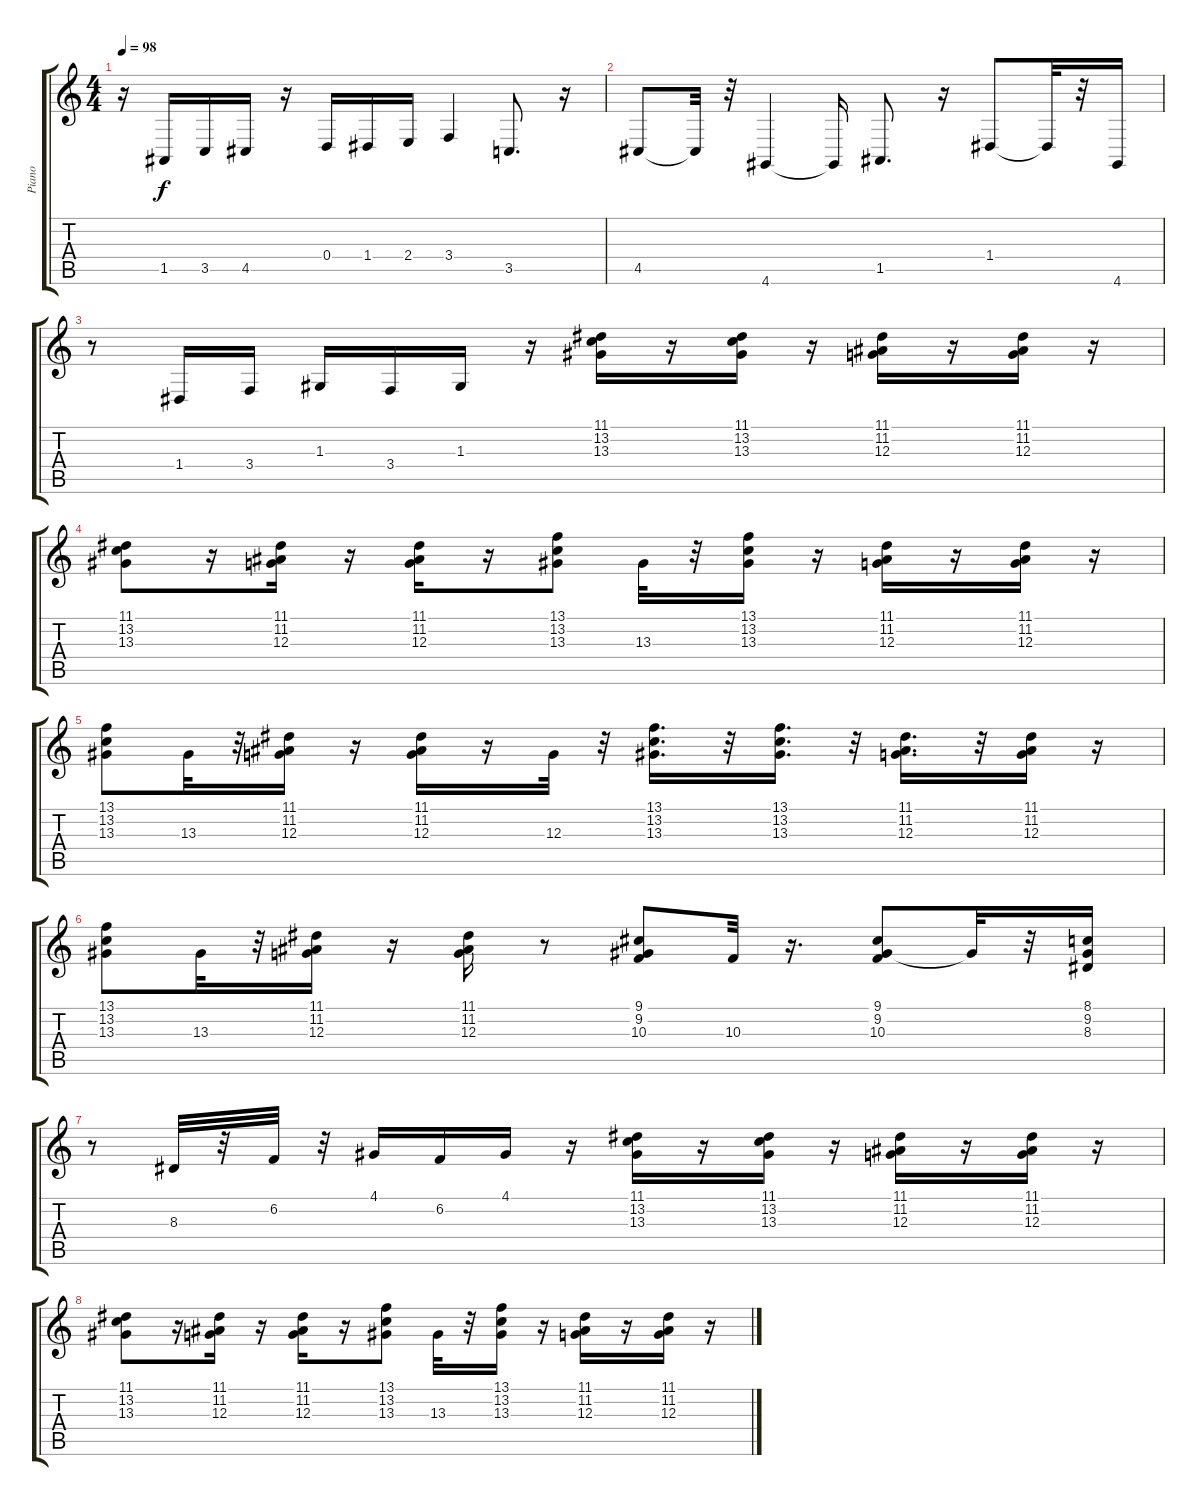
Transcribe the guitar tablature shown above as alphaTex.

\track ("Piano" "Piano") {instrument brightacousticpiano}
\staff {score tabs}
\tuning (E4 B3 G3 D3 A2 E2) {hide}
\ts (4 4)
\tempo 98
\clef g2
\ks c
r.16{dy f} 1.5.16 3.5.16 4.5.16 r.16 0.4.16 1.4.16 2.4.16 3.4.4 3.5.8{d} r.16 |
4.5.8 4.5{t}.32 r.32 4.6.4 4.6{t}.16 1.5.8{d} r.16 1.4.8 1.4{t}.32 r.32 4.6.16 |
r.8 1.4.16 3.4.16 1.3.16 3.4.16 1.3.16 r.16 (11.1 13.2 13.3).16 r.16 (11.1 13.2 13.3).16 r.16 (11.1 11.2 12.3).16 r.16 (11.1 11.2 12.3).16 r.16 |
(11.1 13.2 13.3).8 r.16 (11.1 11.2 12.3).16 r.16 (11.1 11.2 12.3).16 r.16 (13.1 13.2 13.3).8 13.3.32 r.32 (13.1 13.2 13.3).16 r.16 (11.1 11.2 12.3).16 r.16 (11.1 11.2 12.3).16 r.16 |
(13.1 13.2 13.3).8 13.3.32 r.32 (11.1 11.2 12.3).16 r.16 (11.1 11.2 12.3).16 r.16 12.3.32 r.32 (13.1 13.2 13.3).16{d} r.32 (13.1 13.2 13.3).16{d} r.32 (11.1 11.2 12.3).16{d} r.32 (11.1 11.2 12.3).16 r.16 |
(13.1 13.2 13.3).8 13.3.32 r.32 (11.1 11.2 12.3).16 r.16 (11.1 11.2 12.3).16 r.8 (9.1 9.2 10.3).8 10.3.32 r.16{d} (9.1 9.2 10.3).8 9.2{t}.32 r.32 (8.1 9.2 8.3).16 |
r.8 8.3.32 r.32 6.2.32 r.32 4.1.16 6.2.16 4.1.16 r.16 (11.1 13.2 13.3).16 r.16 (11.1 13.2 13.3).16 r.16 (11.1 11.2 12.3).16 r.16 (11.1 11.2 12.3).16 r.16 |
(11.1 13.2 13.3).8 r.16 (11.1 11.2 12.3).16 r.16 (11.1 11.2 12.3).16 r.16 (13.1 13.2 13.3).8 13.3.32 r.32 (13.1 13.2 13.3).16 r.16 (11.1 11.2 12.3).16 r.16 (11.1 11.2 12.3).16 r.16
